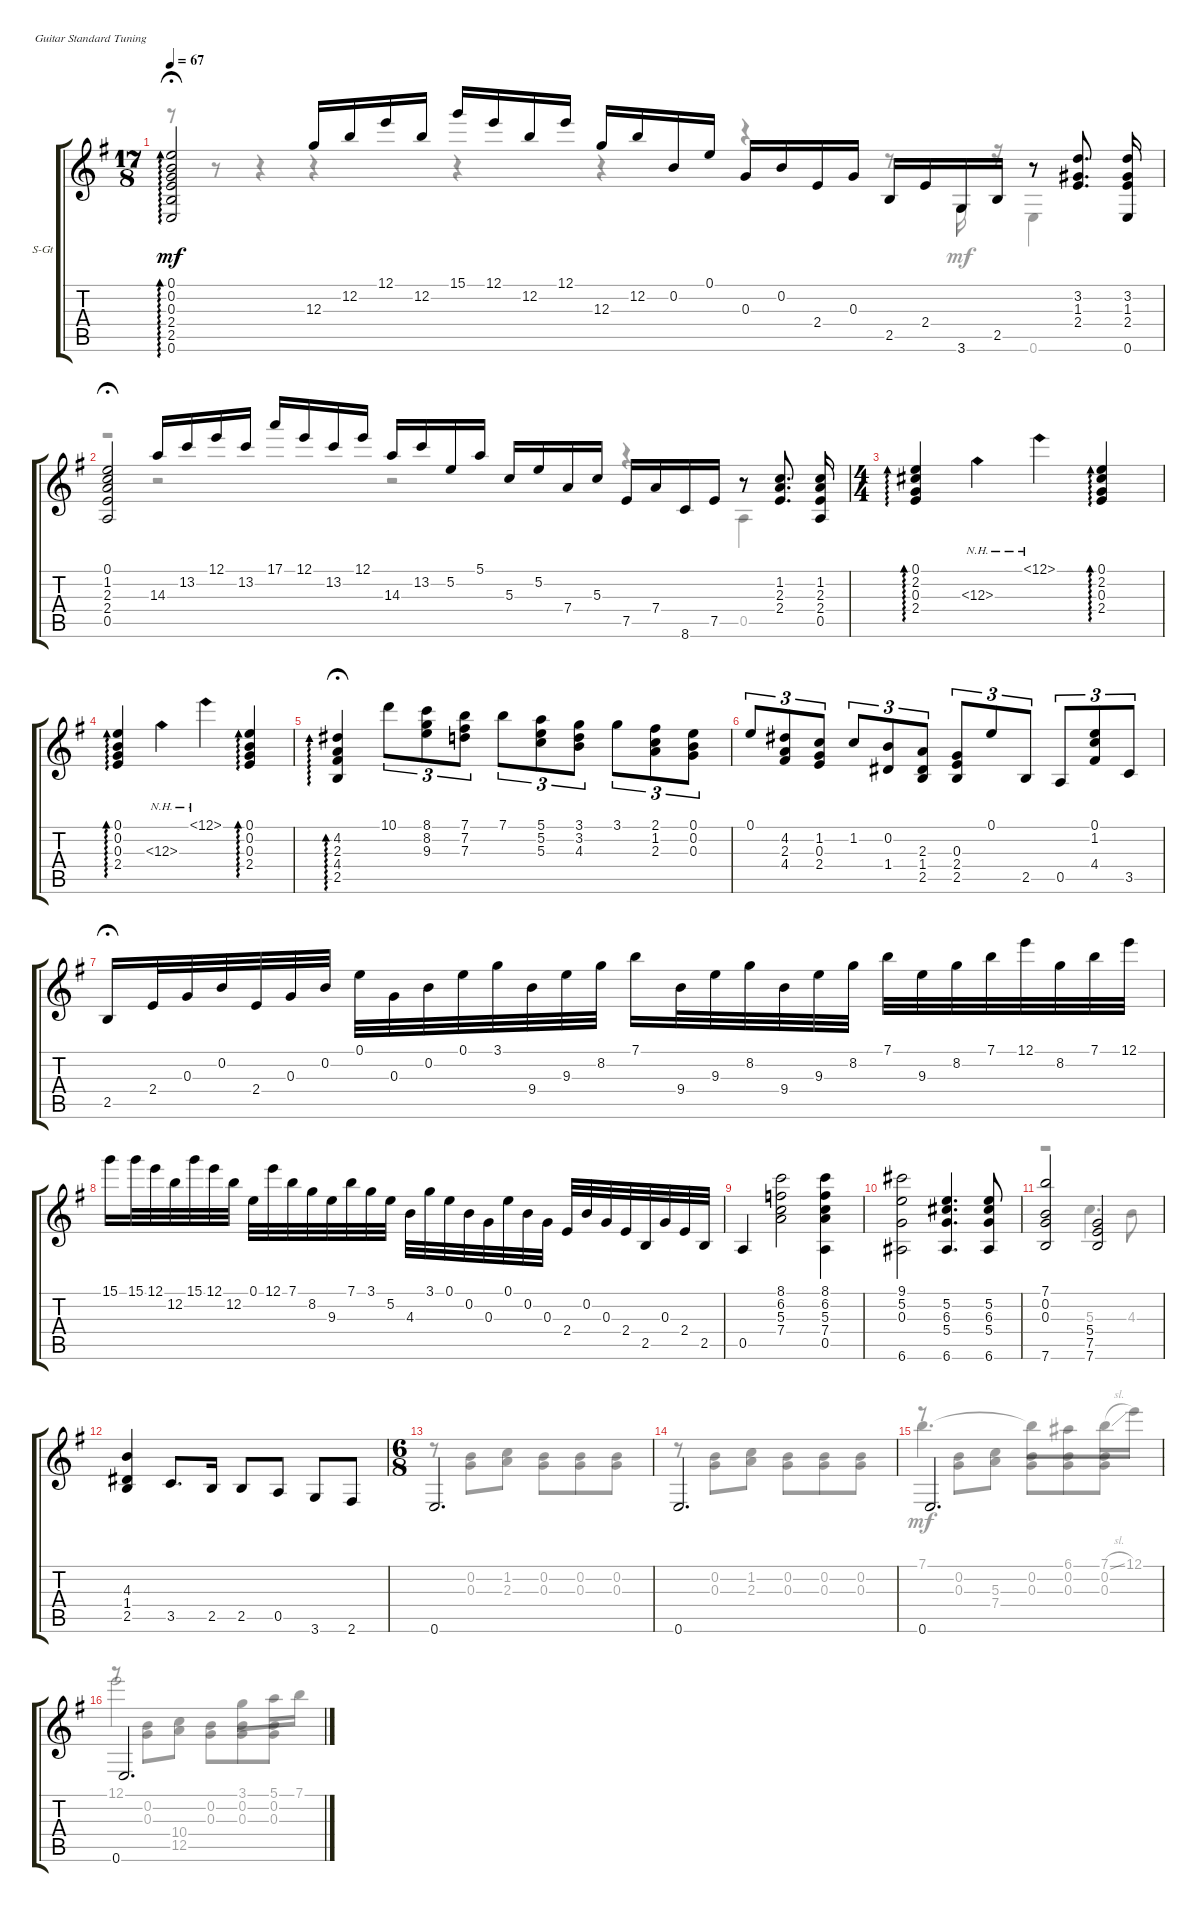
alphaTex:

\defaultSystemsLayout 4
\bracketExtendMode groupsimilarinstruments
\firstSystemTrackNameOrientation horizontal
\otherSystemsTrackNameOrientation horizontal
\track ("Steel Guitar" "S-Gt") {instrument acousticguitarsteel}
\staff {score tabs}
\tuning (E4 B3 G3 D3 A2 E2)
\voice
\ts (17 8)
\tempo 67
\clef g2
\ks eminor
(0.6 2.5 2.4 0.3 0.2 0.1).2{ad 0 dy mf fermata (medium 0.5) instrument acousticguitarsteel} 12.3.16 12.2.16 12.1.16 12.2.16 15.1.16 12.1.16 12.2.16 12.1.16 12.3.16 12.2.16 0.2.16 0.1.16 0.3.16 0.2.16 2.4.16 0.3.16 2.5.16 2.4.16 3.6.16 2.5.16 r.8 (3.2 1.3 2.4).8{d} (3.2 1.3 2.4 0.6).16 |
(0.5 2.4 2.3 1.2 0.1).2{fermata (medium 0.5)} 14.3.16 13.2.16 12.1.16 13.2.16 17.1.16 12.1.16 13.2.16 12.1.16 14.3.16 13.2.16 5.2.16 5.1.16 5.3.16 5.2.16 7.4.16 5.3.16 7.5.16 7.4.16 8.6.16 7.5.16 r.8 (1.2 2.3 2.4).8{d} (2.4 2.3 1.2 0.5).16 |
\ts (4 4)
(2.4 0.3 2.2 0.1).4{ad 0} 12.3{nh}.4 12.1{nh}.4 (2.4 0.3 2.2 0.1).4{ad 0} |
(2.4 0.3 0.2 0.1).4{ad 0} 12.3{nh}.4 12.1{nh}.4 (2.4 0.3 0.2 0.1).4{ad 0} |
(4.2 2.3 4.4 2.5).4{ad 0 fermata (medium 0.5)} 10.1.8{tu (3 2)} (8.1 8.2 9.3).8{tu (3 2)} (7.1 7.3 7.2).8{tu (3 2)} 7.1.8{tu (3 2)} (5.1 5.2 5.3).8{tu (3 2)} (3.1 4.3 3.2).8{tu (3 2)} 3.1.8{tu (3 2)} (2.1 1.2 2.3).8{tu (3 2)} (0.1 0.3 0.2).8{tu (3 2)} |
0.1.8{tu (3 2)} (4.2 2.3 4.4).8{tu (3 2)} (1.2 2.4 0.3).8{tu (3 2)} 1.2.8{tu (3 2)} (0.2 1.4).8{tu (3 2)} (2.3 1.4 2.5).8{tu (3 2)} (0.3 2.4 2.5).8{tu (3 2)} 0.1.8{tu (3 2)} 2.5.8{tu (3 2)} 0.5.8{tu (3 2)} (4.4 1.2 0.1).8{tu (3 2)} 3.5.8{tu (3 2)} |
2.5.16{fermata (medium 0.5)} 2.4.32 0.3.32 0.2.32 2.4.32 0.3.32 0.2.32 0.1.32 0.3.32 0.2.32 0.1.32 3.1.32 9.4.32 9.3.32 8.2.32 7.1.16 9.4.32 9.3.32 8.2.32 9.4.32 9.3.32 8.2.32 7.1.32 9.3.32 8.2.32 7.1.32 12.1.32 8.2.32 7.1.32 12.1.32 |
15.1.16 15.1.32 12.1.32 12.2.32 15.1.32 12.1.32 12.2.32 0.1.32 12.1.32 7.1.32 8.2.32 9.3.32 7.1.32 3.1.32 5.2.32 4.3.32 3.1.32 0.1.32 0.2.32 0.3.32 0.1.32 0.2.32 0.3.32 2.4.32 0.2.32 0.3.32 2.4.32 2.5.32 0.3.32 2.4.32 2.5.32 |
0.5.4 (7.4 5.3 6.2 8.1).2 (0.5 7.4 5.3 6.2 8.1).4 |
(9.1 5.2 0.3 6.6).2 (6.6 5.4 6.3 5.2).4{d} (5.2 6.3 5.4 6.6).8 |
(7.6 0.3 0.2 7.1).2 (7.5 7.6 5.4).2 |
(4.3 1.4 2.5).4 3.5.8{d} 2.5.16 2.5.8 0.5.8 3.6.8 2.6.8 |
\ts (6 8)
0.6.2{d} |
0.6.2{d} |
0.6.2{d} |
0.6.2{d}
\voice
\clef g2
\ottava regular
\simile none
\ks eminor
r.8{ad 0 dy mf fermata (medium 0.5)} r.8 r.4 r.4 r.4 r.4 r.4 r.8 3.6.16 r.16 0.6.4 |
r.2{fermata (medium 0.5)} r.2 r.2 r.4 0.5.4 |
|
|
|
|
|
|
|
|
r.2 5.3.4{d} 4.3.8 |
|
r.8 (0.3 0.2).8 (2.3 1.2).8 (0.3 0.2).8 (0.3 0.2).8 (0.3 0.2).8 |
r.8 (0.3 0.2).8 (2.3 1.2).8 (0.3 0.2).8 (0.3 0.2).8 (0.3 0.2).8 |
r.8 (0.3 0.2).8 (5.3 7.4).8 (0.3 0.2).8 (0.3 0.2).8 (0.3 0.2).8 |
r.8 (0.2 0.3).8 (10.4 12.5).8 (0.3 0.2).8 (0.2 0.3).8 (0.3 0.2).8
\voice
\clef g2
\ottava regular
\simile none
\ks eminor
|
|
|
|
|
|
|
|
|
|
|
|
|
|
7.1.4{d} 7.1{t}.8 6.1.8 7.1{sl}.16 12.1.16 |
12.1.2 3.1.8 5.1.16 7.1.16
